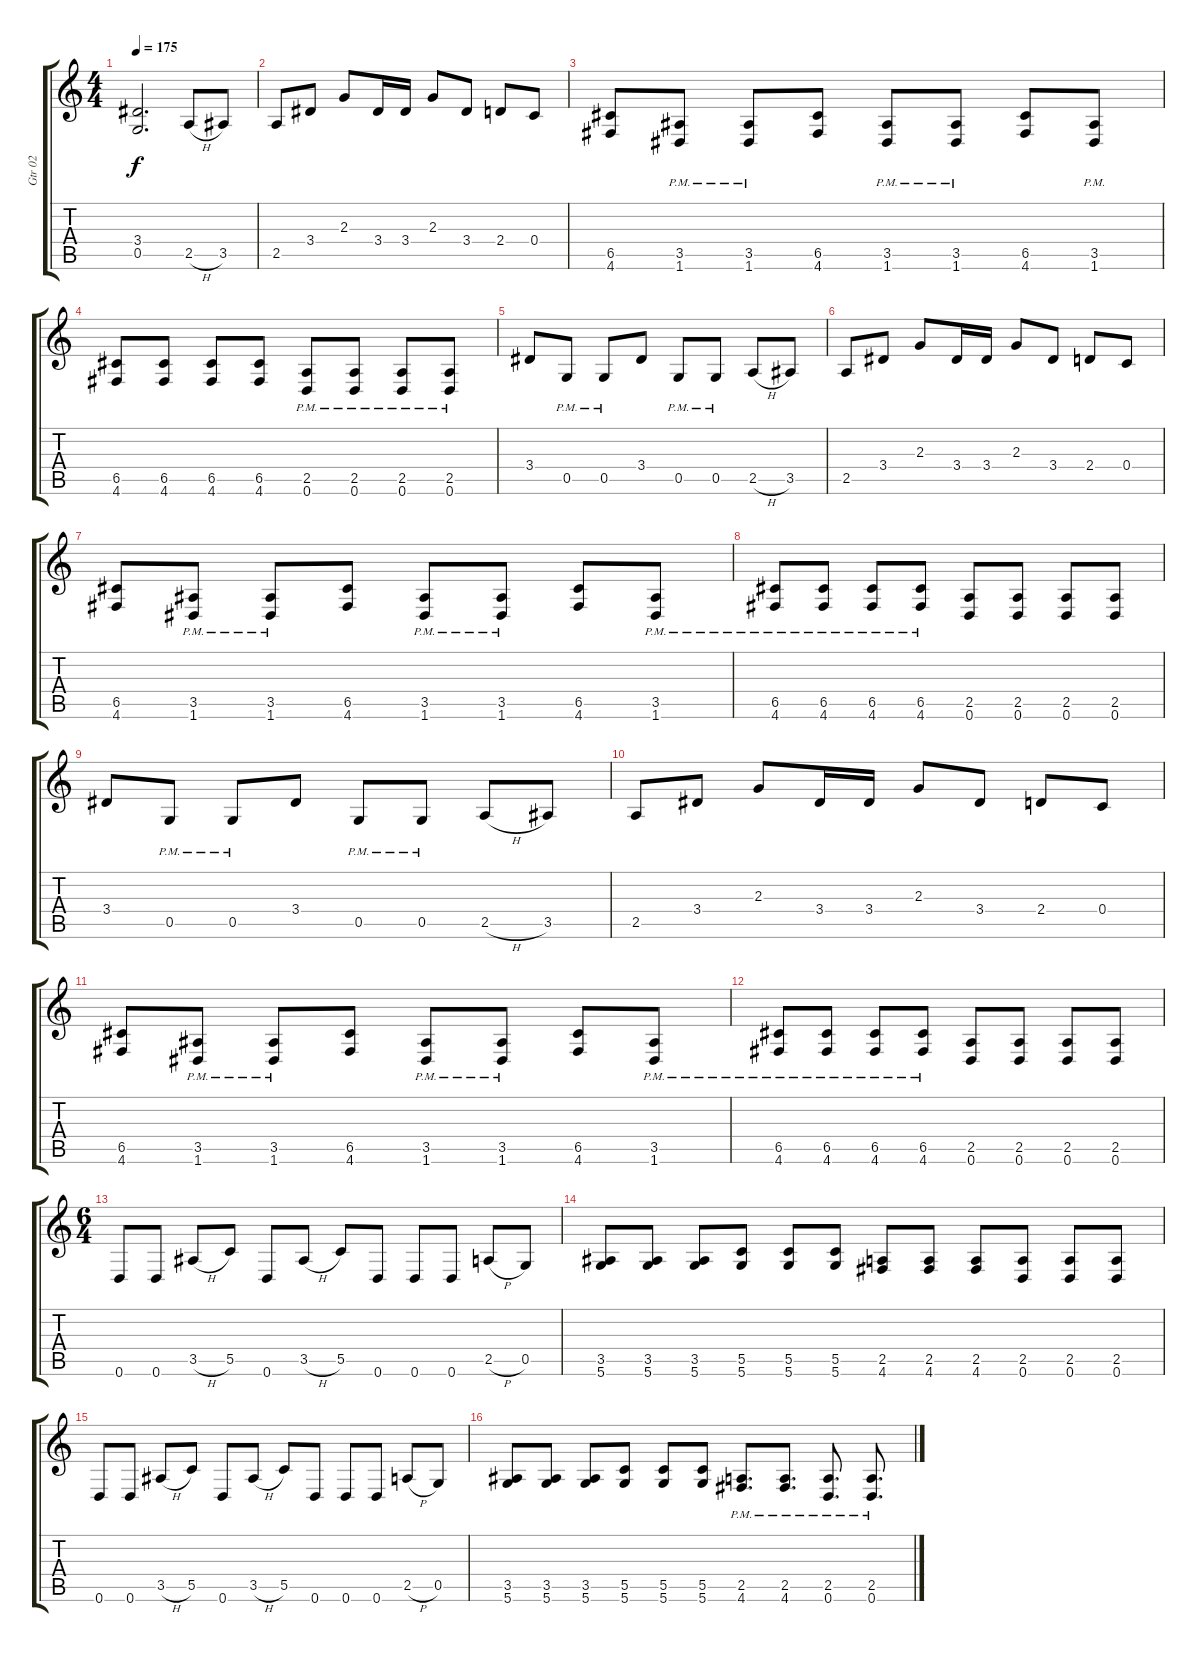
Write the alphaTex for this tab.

\track ("Gtr 02" "Gtr 02") {instrument overdrivenguitar}
\staff {score tabs}
\tuning (D4 A3 F3 C3 G2 D2) {hide}
\ts (4 4)
\tempo 175
\clef g2
\ks c
(3.4 0.5).2{d dy f} 2.5{h}.8 3.5.8 |
2.5.8 3.4.8 2.3.8 3.4.16 3.4.16 2.3.8 3.4.8 2.4.8 0.4.8 |
(6.5 4.6).8 (3.5{pm} 1.6{pm}).8 (3.5{pm} 1.6{pm}).8 (6.5 4.6).8 (3.5{pm} 1.6{pm}).8 (3.5{pm} 1.6{pm}).8 (6.5 4.6).8 (3.5{pm} 1.6{pm}).8 |
(6.5 4.6).8 (6.5 4.6).8 (6.5 4.6).8 (6.5 4.6).8 (2.5{pm} 0.6{pm}).8 (2.5{pm} 0.6{pm}).8 (2.5{pm} 0.6{pm}).8 (2.5{pm} 0.6{pm}).8 |
3.4.8 0.5{pm}.8 0.5{pm}.8 3.4.8 0.5{pm}.8 0.5{pm}.8 2.5{h}.8 3.5.8 |
2.5.8 3.4.8 2.3.8 3.4.16 3.4.16 2.3.8 3.4.8 2.4.8 0.4.8 |
(6.5 4.6).8 (3.5{pm} 1.6{pm}).8 (3.5{pm} 1.6{pm}).8 (6.5 4.6).8 (3.5{pm} 1.6{pm}).8 (3.5{pm} 1.6{pm}).8 (6.5 4.6).8 (3.5{pm} 1.6{pm}).8 |
(6.5{pm} 4.6{pm}).8 (6.5{pm} 4.6{pm}).8 (6.5{pm} 4.6{pm}).8 (6.5{pm} 4.6{pm}).8 (2.5 0.6).8 (2.5 0.6).8 (2.5 0.6).8 (2.5 0.6).8 |
3.4.8 0.5{pm}.8 0.5{pm}.8 3.4.8 0.5{pm}.8 0.5{pm}.8 2.5{h}.8 3.5.8 |
2.5.8 3.4.8 2.3.8 3.4.16 3.4.16 2.3.8 3.4.8 2.4.8 0.4.8 |
(6.5 4.6).8 (3.5{pm} 1.6{pm}).8 (3.5{pm} 1.6{pm}).8 (6.5 4.6).8 (3.5{pm} 1.6{pm}).8 (3.5{pm} 1.6{pm}).8 (6.5 4.6).8 (3.5{pm} 1.6{pm}).8 |
(6.5{pm} 4.6{pm}).8 (6.5{pm} 4.6{pm}).8 (6.5{pm} 4.6{pm}).8 (6.5{pm} 4.6{pm}).8 (2.5 0.6).8 (2.5 0.6).8 (2.5 0.6).8 (2.5 0.6).8 |
\ts (6 4)
0.6.8 0.6.8 3.5{h}.8 5.5.8 0.6.8 3.5{h}.8 5.5.8 0.6.8 0.6.8 0.6.8 2.5{h}.8 0.5.8 |
(3.5 5.6).8 (3.5 5.6).8 (3.5 5.6).8 (5.5 5.6).8 (5.5 5.6).8 (5.5 5.6).8 (2.5 4.6).8 (2.5 4.6).8 (2.5 4.6).8 (2.5 0.6).8 (2.5 0.6).8 (2.5 0.6).8 |
0.6.8 0.6.8 3.5{h}.8 5.5.8 0.6.8 3.5{h}.8 5.5.8 0.6.8 0.6.8 0.6.8 2.5{h}.8 0.5.8 |
(3.5 5.6).8 (3.5 5.6).8 (3.5 5.6).8 (5.5 5.6).8 (5.5 5.6).8 (5.5 5.6).8 (2.5{pm} 4.6{pm}).8{d} (2.5{pm} 4.6{pm}).8{d} (2.5{pm} 0.6{pm}).8{d} (2.5{pm} 0.6{pm}).8{d}
